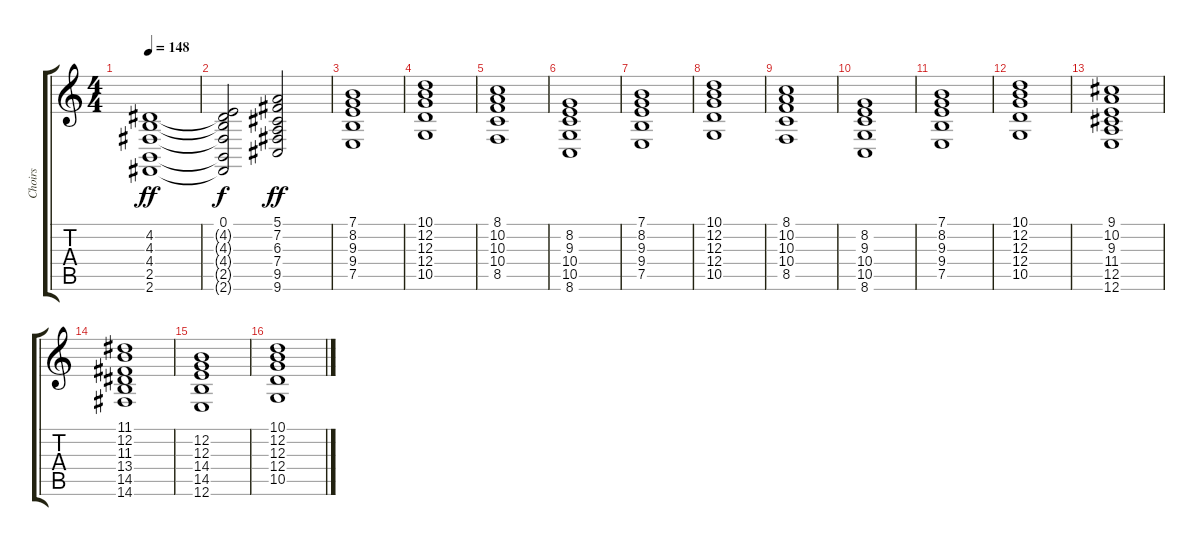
\track ("Choirs" "Choirs") {instrument choiraahs}
\staff {score tabs}
\tuning (E4 B3 G3 D3 A2 E2) {hide}
\ts (4 4)
\tempo 148
\clef g2
\ks c
(4.2 4.3 4.4 2.5 2.6).1{dy ff} |
(0.1{t} 4.2{t} 4.3{t} 4.4{t} 2.5{t} 2.6{t}).2{dy f} (5.1 7.2 6.3 7.4 9.5 9.6).2{dy ff} |
(7.1 8.2 9.3 9.4 7.5).1 |
(10.1 12.2 12.3 12.4 10.5).1 |
(8.1 10.2 10.3 10.4 8.5).1 |
(8.2 9.3 10.4 10.5 8.6).1 |
(7.1 8.2 9.3 9.4 7.5).1 |
(10.1 12.2 12.3 12.4 10.5).1 |
(8.1 10.2 10.3 10.4 8.5).1 |
(8.2 9.3 10.4 10.5 8.6).1 |
(7.1 8.2 9.3 9.4 7.5).1 |
(10.1 12.2 12.3 12.4 10.5).1 |
(9.1 10.2 9.3 11.4 12.5 12.6).1 |
(11.1 12.2 11.3 13.4 14.5 14.6).1 |
(12.2 12.3 14.4 14.5 12.6).1 |
(10.1 12.2 12.3 12.4 10.5).1
